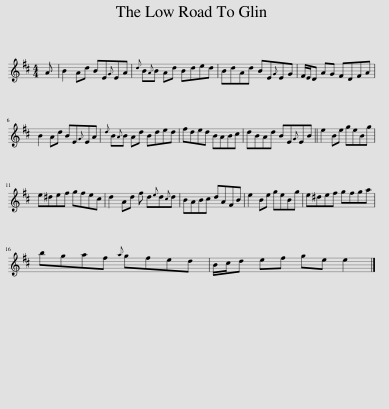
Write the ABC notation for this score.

X:1
L:1/8
M:4/4
I:linebreak $
K:D
V:1 treble
V:1
 A | B2 Ad BE{G}EA |{d} B{A}B Ad Bded | BdAd BE{G}EG | F/E/D AG FDFA |$ %5
 B2 Ad BE{G}EA |{d} B{A}B Ad Bded | fded BABc | dBAd BE{G}EB || e2 Be geBg |$ %10
 e^def gfec | d2 Ad f d{e}d{c}d | BABc dAFB | e2 Be geBg | e^def gfga |$ %15
 bgaf{a} gfed | B/c/d ef ge e2 |] %17
